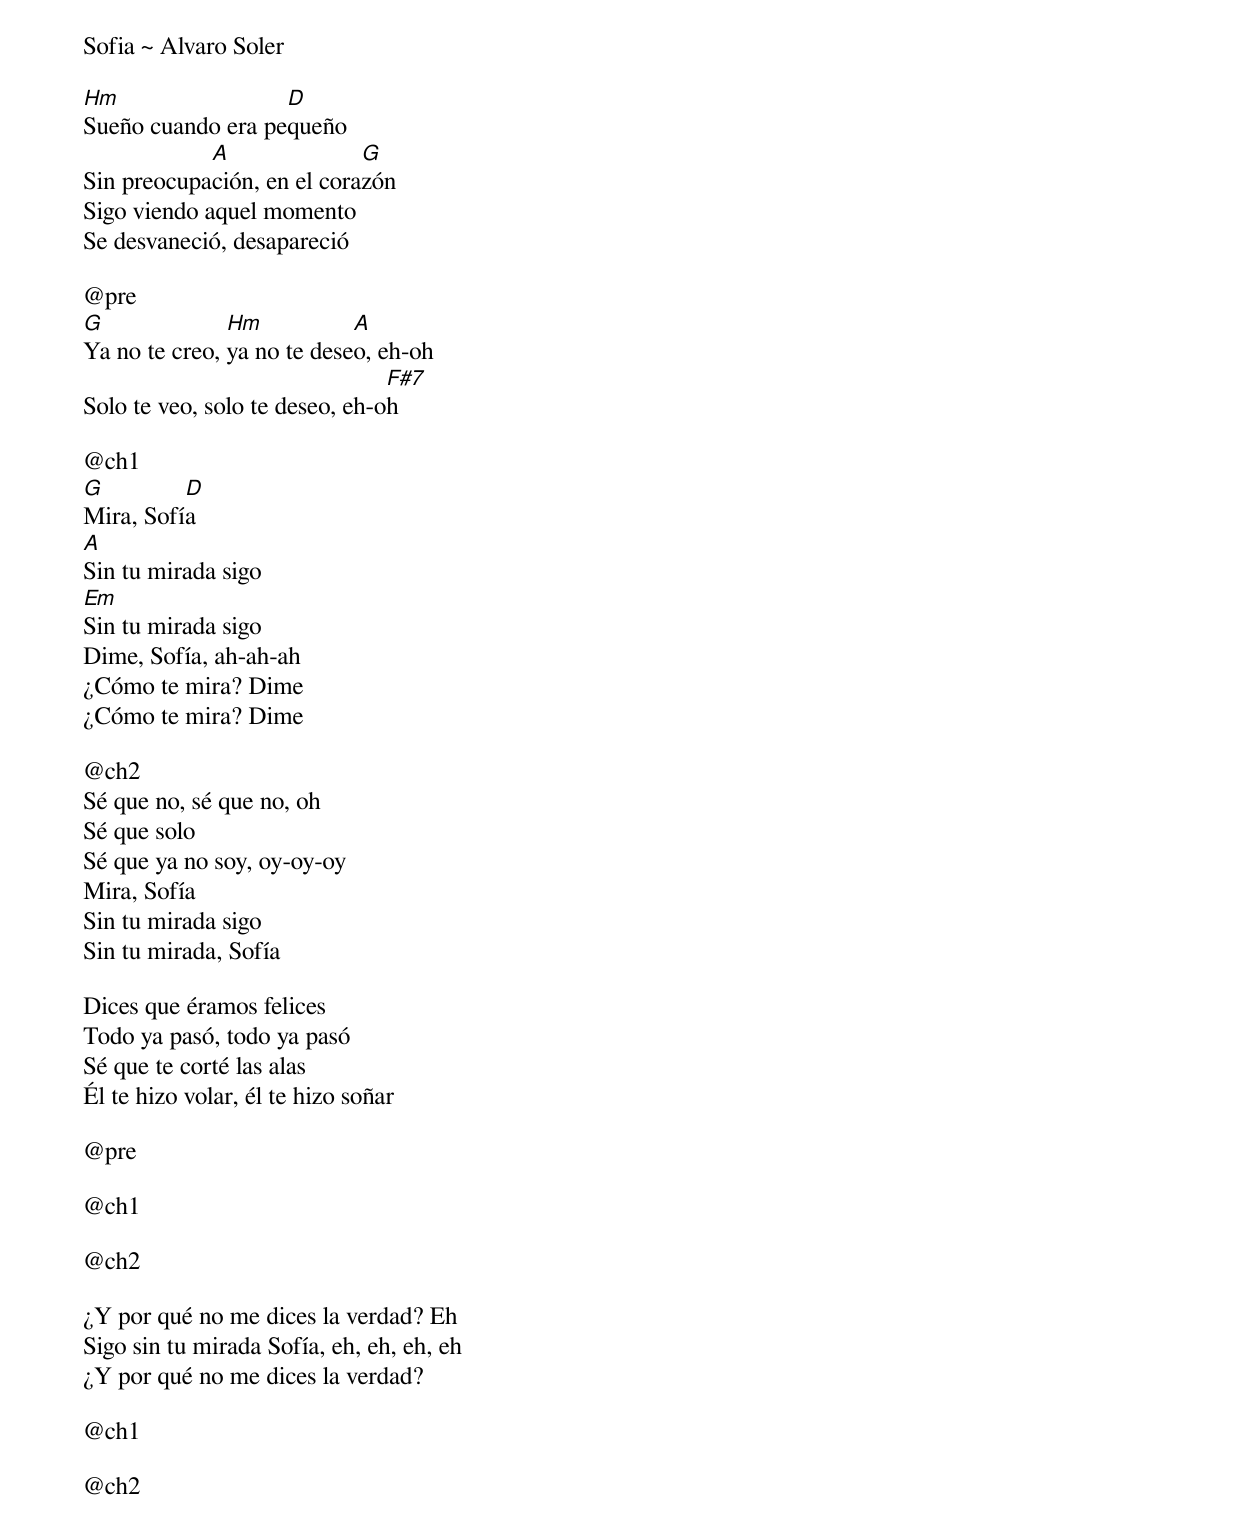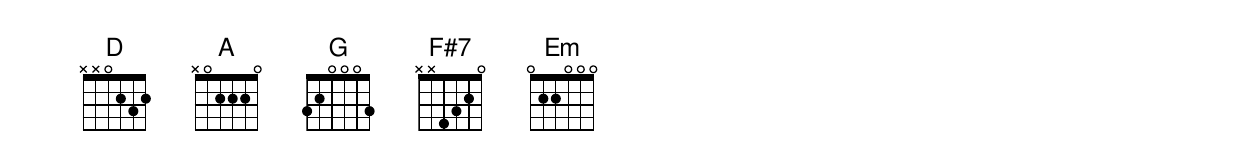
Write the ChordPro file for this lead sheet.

Sofia ~ Alvaro Soler

[Hm]Sueño cuando era pe[D]queño
Sin preocupa[A]ción, en el cora[G]zón
Sigo viendo aquel momento
Se desvaneció, desapareció

@pre
[G]Ya no te creo, [Hm]ya no te dese[A]o, eh-oh
Solo te veo, solo te deseo, eh-o[F#7]h

@ch1
[G]Mira, Sofí[D]a
[A]Sin tu mirada sigo
[Em]Sin tu mirada sigo
Dime, Sofía, ah-ah-ah
¿Cómo te mira? Dime
¿Cómo te mira? Dime

@ch2
Sé que no, sé que no, oh
Sé que solo
Sé que ya no soy, oy-oy-oy
Mira, Sofía
Sin tu mirada sigo
Sin tu mirada, Sofía

Dices que éramos felices
Todo ya pasó, todo ya pasó
Sé que te corté las alas
Él te hizo volar, él te hizo soñar

@pre

@ch1

@ch2

¿Y por qué no me dices la verdad? Eh
Sigo sin tu mirada Sofía, eh, eh, eh, eh
¿Y por qué no me dices la verdad?

@ch1

@ch2
